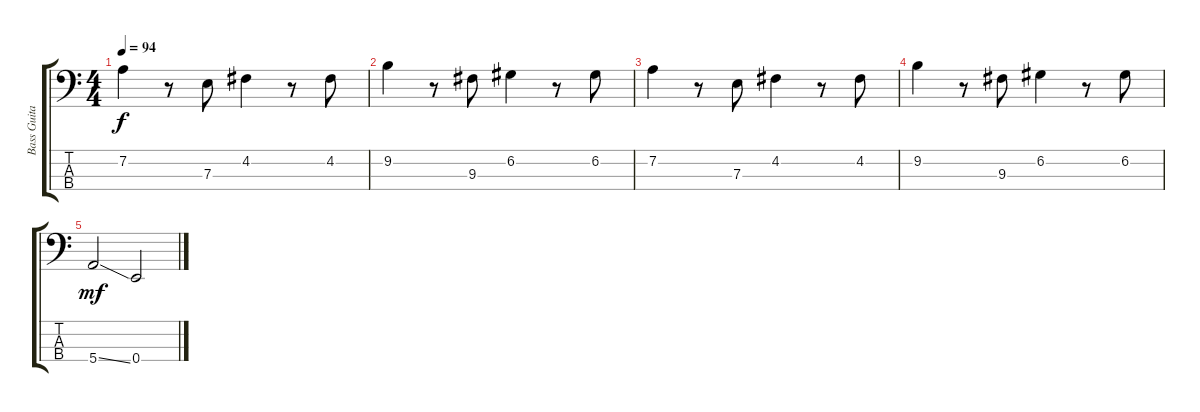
\track ("Bass Guitar" "Bass Guita") {instrument electricbassfinger}
\staff {score tabs}
\tuning (G2 D2 A1 E1) {hide}
\ts (4 4)
\tempo 94
\clef f4
\ks c
7.2.4{dy f} r.8 7.3.8 4.2.4 r.8 4.2.8 |
9.2.4 r.8 9.3.8 6.2.4 r.8 6.2.8 |
7.2.4 r.8 7.3.8 4.2.4 r.8 4.2.8 |
9.2.4 r.8 9.3.8 6.2.4 r.8 6.2.8 |
5.4{ss}.2{dy mf} 0.4.2
